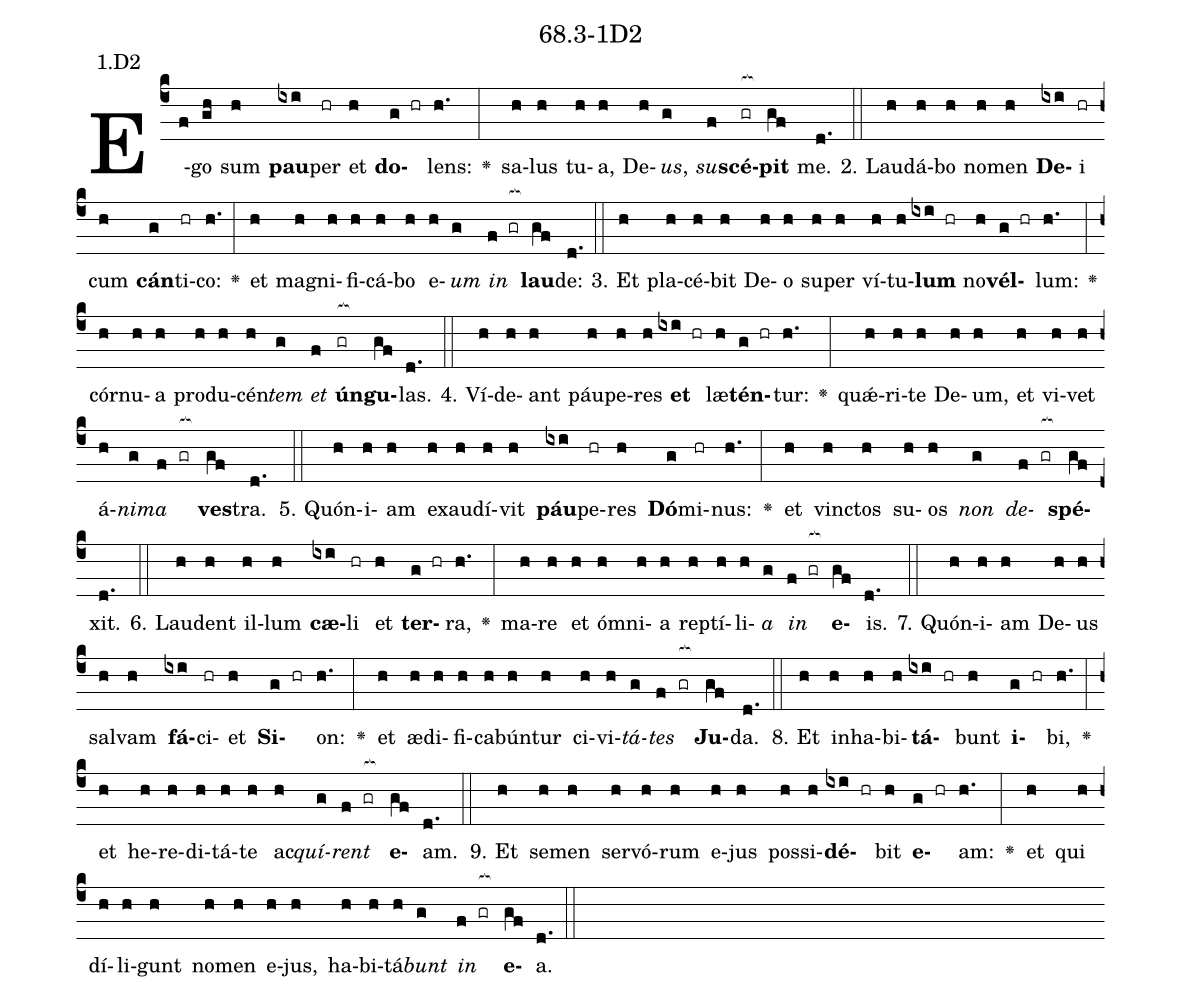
name: 68.3-1D2;
annotation: 1.D2;
%%
(c4)E(f)go(gh) sum(h) <b>pau</b>(ixi)per(hr) et(h) <b>do</b>(g hr)lens:(h.) <v>\greheightstar</v>(:) sa(h)lus(h) tu(h)a,(h) De(h)<i>us</i>,(g) <i>su</i>(f)<b>scé</b>(gr[ocb:1{])<b>pit</b>(gf[ocb:0}]) me.(d.) (::)
2. Lau(h)dá(h)bo(h) no(h)men(h) <b>De</b>(ixi)i(hr) cum(h) <b>cán</b>(g)ti(hr)co:(h.) <v>\greheightstar</v>(:) et(h) ma(h)gni(h)fi(h)cá(h)bo(h) e(h)<i>um</i>(g) <i>in</i>(f gr[ocb:1{]) <b>lau</b>(gf[ocb:0}])de:(d.) (::)
3. Et(h) pla(h)cé(h)bit(h) De(h)o(h) su(h)per(h) ví(h)tu(h)<b>lum</b>(ixi hr) no(h)<b>vél</b>(g hr)lum:(h.) <v>\greheightstar</v>(:) cór(h)nu(h)a(h) pro(h)du(h)cén(h)<i>tem</i>(g) <i>et</i>(f) <b>ún</b>(gr[ocb:1{])<b>gu</b>(gf[ocb:0}])las.(d.) (::)
4. Ví(h)de(h)ant(h) páu(h)pe(h)res(h) <b>et</b>(ixi hr) læ(h)<b>tén</b>(g hr)tur:(h.) <v>\greheightstar</v>(:) quǽ(h)ri(h)te(h) De(h)um,(h) et(h) vi(h)vet(h) á(h)<i>ni</i>(g)<i>ma</i>(f gr[ocb:1{]) <b>ves</b>(gf[ocb:0}])tra.(d.) (::)
5. Quón(h)i(h)am(h) ex(h)au(h)dí(h)vit(h) <b>páu</b>(ixi)pe(hr)res(h) <b>Dó</b>(g)mi(hr)nus:(h.) <v>\greheightstar</v>(:) et(h) vinc(h)tos(h) su(h)os(h) <i>non</i>(g) <i>de</i>(f gr[ocb:1{])<b>spé</b>(gf[ocb:0}])xit.(d.) (::)
6. Lau(h)dent(h) il(h)lum(h) <b>cæ</b>(ixi)li(hr) et(h) <b>ter</b>(g hr)ra,(h.) <v>\greheightstar</v>(:) ma(h)re(h) et(h) óm(h)ni(h)a(h) rep(h)tí(h)li(h)<i>a</i>(g) <i>in</i>(f gr[ocb:1{]) <b>e</b>(gf[ocb:0}])is.(d.) (::)
7. Quón(h)i(h)am(h) De(h)us(h) sal(h)vam(h) <b>fá</b>(ixi)ci(hr)et(h) <b>Si</b>(g hr)on:(h.) <v>\greheightstar</v>(:) et(h) æ(h)di(h)fi(h)ca(h)bún(h)tur(h) ci(h)vi(h)<i>tá</i>(g)<i>tes</i>(f gr[ocb:1{]) <b>Ju</b>(gf[ocb:0}])da.(d.) (::)
8. Et(h) in(h)ha(h)bi(h)<b>tá</b>(ixi hr)bunt(h) <b>i</b>(g hr)bi,(h.) <v>\greheightstar</v>(:) et(h) he(h)re(h)di(h)tá(h)te(h) ac(h)<i>quí</i>(g)<i>rent</i>(f gr[ocb:1{]) <b>e</b>(gf[ocb:0}])am.(d.) (::)
9. Et(h) se(h)men(h) ser(h)vó(h)rum(h) e(h)jus(h) pos(h)si(h)<b>dé</b>(ixi hr)bit(h) <b>e</b>(g hr)am:(h.) <v>\greheightstar</v>(:) et(h) qui(h) dí(h)li(h)gunt(h) no(h)men(h) e(h)jus,(h) ha(h)bi(h)tá(h)<i>bunt</i>(g) <i>in</i>(f gr[ocb:1{]) <b>e</b>(gf[ocb:0}])a.(d.) (::)
